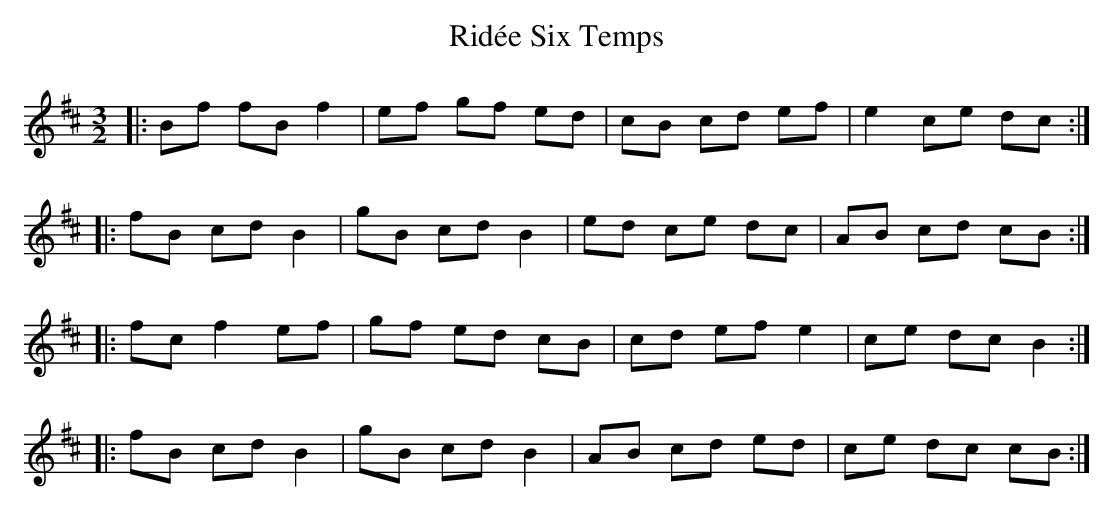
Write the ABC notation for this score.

X:1
T: Ridée Six Temps
M: 3/2
L: 1/8
K: Bmin
|:Bf fB f2|ef gf ed|cB cd ef|e2 ce dc:|
|:fB cd B2|gB cd B2|ed ce dc|AB cd cB:|
|:fc f2 ef|gf ed cB|cd ef e2|ce dc B2:|
|:fB cd B2|gB cd B2|AB cd ed|ce dc cB:|
